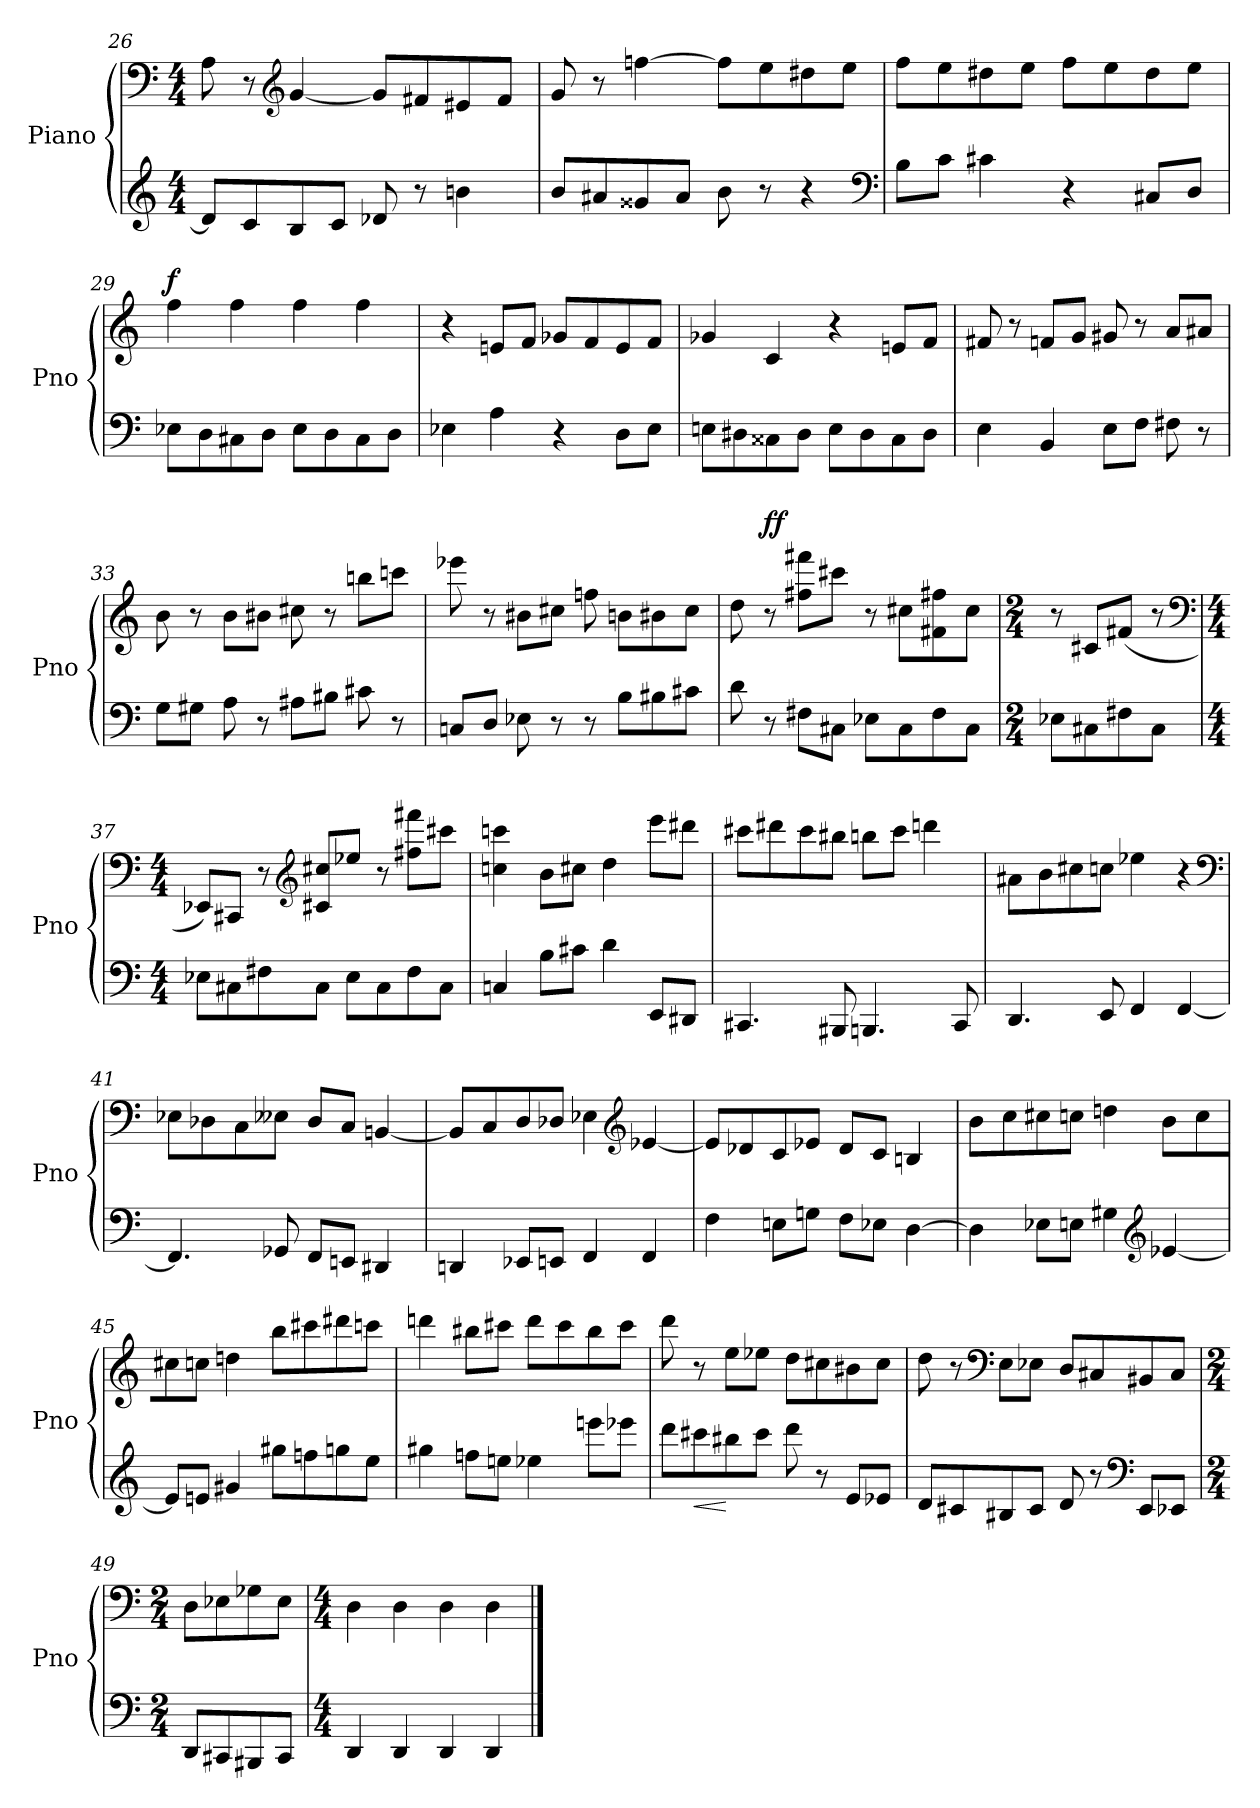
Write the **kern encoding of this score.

**kern	**dynam	**kern	**dynam
*part2	*part2	*part1	*part1
*staff2	*staff2	*staff1	*staff1
*I"Piano	*	*I"Piano	*
*I'Pno	*	*I'Pno	*
*clefG2	*	*clefF4	*
*M4/4	*	*M4/4	*
=26	=26	=26	=26
8d-/L]	.	8A\	.
8c/	.	8r	.
*	*	*clefG2	*
8B/	.	[4g/	.
8c/J	.	.	.
8d-X/	.	8g/L]	.
8r	.	8f#X/	.
4bn\	.	8e#X/	.
.	.	8f#/J	.
=27	=27	=27	=27
8b/L	.	8g/	.
8a#X/	.	8r	.
8g##X/	.	[4ffn\	.
8a#/J	.	.	.
8b\	.	8ff\L]	.
8r	.	8ee\	.
4r	.	8dd#X\	.
.	.	8ee\J	.
*clefF4	*	*	*
!!LO:LB:g=z
=28	=28	=28	=28
8B\L	.	8ff\L	.
8c\J	.	8ee\	.
4c#X\	.	8dd#X\	.
.	.	8ee\J	.
4r	.	8ff\L	.
.	.	8ee\	.
8C#X/L	.	8dd#\	.
8D/J	.	8ee\J	.
=29	=29	=29	=29
!	!	!	!LO:DY:a
8E-X\L	.	4ff\	f
8D\	.	.	.
8C#X\	.	4ff\	.
8D\J	.	.	.
8E-\L	.	4ff\	.
8D\	.	.	.
8C#\	.	4ff\	.
8D\J	.	.	.
=30	=30	=30	=30
4E-X\	.	4r	.
4A\	.	8en/L	.
.	.	8f/J	.
4r	.	8g-X/L	.
.	.	8f/	.
8D\L	.	8e/	.
8E-\J	.	8f/J	.
!!LO:LB:g=z
=31	=31	=31	=31
8En\L	.	4g-X/	.
8D#X\	.	.	.
8C##X\	.	4c/	.
8D#\J	.	.	.
8E\L	.	4r	.
8D#\	.	.	.
8C##\	.	8en/L	.
8D#\J	.	8f/J	.
=32	=32	=32	=32
4E\	.	8f#X/	.
.	.	8r	.
4BB/	.	8fn/L	.
.	.	8g/J	.
8E\L	.	8g#X/	.
8F\J	.	8r	.
8F#X\	.	8a/L	.
8r	.	8a#X/J	.
=33	=33	=33	=33
8G\L	.	8b\	.
8G#X\J	.	8r	.
8A\	.	8b\L	.
8r	.	8b#X\J	.
8A#X\L	.	8cc#X\	.
8B#X\J	.	8r	.
8c#X\	.	8bbn\L	.
8r	.	8cccn\J	.
!!LO:LB:g=z
=34	=34	=34	=34
8Cn/L	.	8eee-X\	.
8D/J	.	8r	.
8E-X\	.	8b#X\L	.
8r	.	8cc#X\J	.
8r	.	8ffn\	.
8B\L	.	8bn\L	.
8B#X\	.	8b#X\	.
8c#X\J	.	8cc#\J	.
=35	=35	=35	=35
8d\	.	8dd\	.
!	!	!	!LO:DY:a
8r	.	8r	ff
8F#X\L	.	8ff#X\ 8fff#X\L	.
8C#X\J	.	8ccc#X\J	.
8E-X\L	.	8r	.
8C#\	.	8cc#X\L	.
8F#\	.	8f#X\ 8ff#X\	.
8C#\J	.	8cc#\J	.
=36	=36	=36	=36
*M2/4	*	*M2/4	*
8E-X\L	.	8r	.
8C#X\	.	8c#X/L	.
8F#X\	.	(8f#X/J	.
8C#\J	.	8r	.
*	*	*clefF4	*
=37	=37	=37	=37
*M4/4	*	*M4/4	*
8E-X\L	.	8EE-X/L)	.
8C#X\	.	8CC#X/J	.
8F#X\	.	8r	.
*	*	*clefG2	*
8C#\J	.	8c#X/ 8cc#X/L	.
8E-\L	.	8ee-X/J	.
8C#\	.	8r	.
8F#\	.	8ff#X\ 8fff#X\L	.
8C#\J	.	8ccc#X\J	.
!!LO:LB:g=z
=38	=38	=38	=38
4Cn/	.	4ccn\ 4cccn\	.
8B\L	.	8b\L	.
8c#X\J	.	8cc#X\J	.
4d\	.	4dd\	.
8EE/L	.	8eee\L	.
8DD#X/J	.	8ddd#X\J	.
=39	=39	=39	=39
4.CC#X/	.	8ccc#X\L	.
.	.	8ddd#X\	.
.	.	8ccc#\	.
8BBB#X/	.	8bb#X\J	.
4.BBBn/	.	8bbn\L	.
.	.	8ccc#\J	.
.	.	4dddn\	.
8CC#/	.	.	.
=40	=40	=40	=40
4.DD/	.	8a#X\L	.
.	.	8b\	.
.	.	8cc#X\	.
8EE/	.	8ccn\J	.
4FF/	.	4ee-X\	.
[4FF/	.	4r	.
*	*	*clefF4	*
!!LO:LB:g=z
=41	=41	=41	=41
4.FF/]	.	8E-X\L	.
.	.	8D-X\	.
.	.	8C\	.
8GG-X/	.	8E--X\J	.
8FF/L	.	8D-/L	.
8EEn/J	.	8C/J	.
4DD#X/	.	[4BBn/	.
=42	=42	=42	=42
4DDn/	.	8BB/L]	.
.	.	8C/	.
8EE-X/L	.	8D/	.
8EEn/J	.	8D-X/J	.
4FF/	.	4E-X\	.
*	*	*clefG2	*
4FF/	.	[4e-X/	.
=43	=43	=43	=43
4F\	.	8e-/L]	.
.	.	8d-X/	.
8En\L	.	8c/	.
8Gn\J	.	8e-X/J	.
8F\L	.	8d-/L	.
8E-X\J	.	8c/J	.
[4D\	.	4Bn/	.
!!LO:LB:g=z
=44	=44	=44	=44
4D\]	.	8b\L	.
.	.	8cc\	.
8E-X\L	.	8cc#X\	.
8En\J	.	8ccn\J	.
4G#X\	.	4ddn\	.
*clefG2	*	*	*
[4e-X/	.	8b\L	.
.	.	8cc\	.
=45	=45	=45	=45
8e-/L]	.	8cc#X\	.
8en/J	.	8ccn\J	.
4g#X/	.	4ddn\	.
8gg#X\L	.	8bb\L	.
8ffn\	.	8ccc#X\	.
8ggn\	.	8ddd#X\	.
8ee\J	.	8cccn\J	.
=46	=46	=46	=46
4gg#X\	.	4dddn\	.
8ffn\L	.	8bb#X\L	.
8een\J	.	8ccc#X\J	.
4ee-X\	.	8ddd\L	.
.	.	8ccc#\	.
8eeen\L	.	8bb#\	.
8eee-X\J	.	8ccc#\J	.
!!LO:LB:g=z
=47	=47	=47	=47
8ddd\L	.	8ddd\	.
!	!LO:HP:b	!	!
8ccc#X\	<	8r	.
8bb#X\	[	8ee\L	.
8ccc#\J	.	8ee-X\J	.
8ddd\	.	8dd\L	.
8r	.	8cc#X\	.
8e/L	.	8b#X\	.
8e-X/J	.	8cc#\J	.
=48	=48	=48	=48
8d/L	.	8dd\	.
8c#X/	.	8r	.
*	*	*clefF4	*
8B#X/	.	8E\L	.
8c#/J	.	8E-X\J	.
8d/	.	8D/L	.
8r	.	8C#X/	.
*clefF4	*	*	*
8EE/L	.	8BB#X/	.
8EE-X/J	.	8C#/J	.
=49	=49	=49	=49
*M2/4	*	*M2/4	*
8DD/L	.	8D\L	.
8CC#X/	.	8E-X\	.
8BBB#X/	.	8G-X\	.
8CC#/J	.	8E-\J	.
=50	=50	=50	=50
*M4/4	*	*M4/4	*
4DD/	.	4D\	.
4DD/	.	4D\	.
4DD/	.	4D\	.
4DD/	.	4D\	.
==	==	==	==
*-	*-	*-	*-
